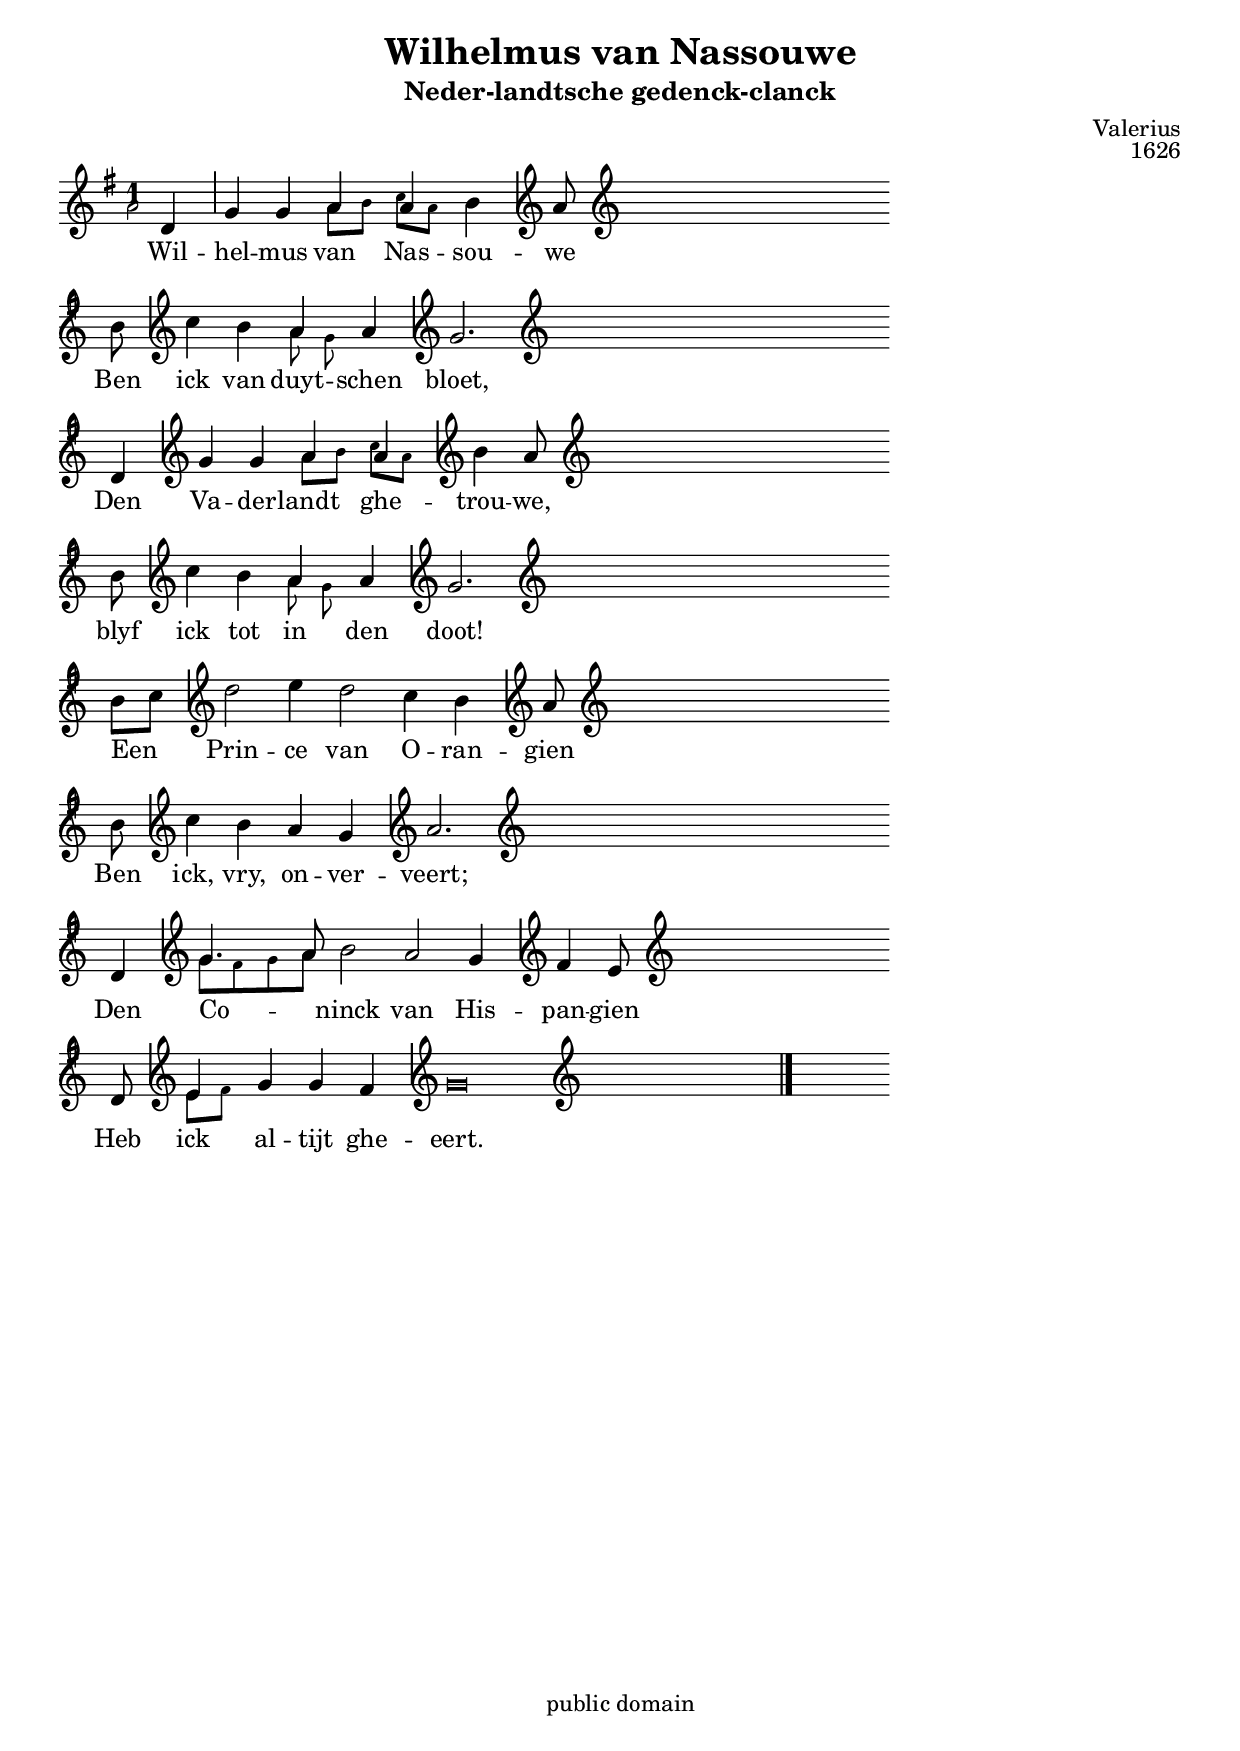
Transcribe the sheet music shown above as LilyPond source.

\version "2.3.4"

\header {
  texidoc = "Wilhelmus van Nassouwe"
  title = "Wilhelmus van Nassouwe"
  composer = "Valerius"
  subtitle = "Neder-landtsche gedenck-clanck"
  opus = "1626"
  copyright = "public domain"
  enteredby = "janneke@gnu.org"
}

%% hymn tricks
#(define (prepend-grob-property grob-name
	  grob-prop entry)
  (lambda (context)
   (let*
    ((grob-def (ly:context-property context grob-name)))
    (if (pair? grob-def)
     (ly:context-pushpop-property context grob-name grob-prop
      (cons
       entry
       (assoc-get grob-prop (car grob-def))))))))

#(define (set-extra-space grob-name entry value)
  (prepend-grob-property grob-name 'space-alist
   (cons entry (cons 'extra-space value))))

noclefs =  {
  s1
  \override Staff.Clef #'break-visibility = #(lambda (dir) (cons #t #t))
}

setMargins = {
  %% first line left margin
  %% justified:
  %% \context Staff \applycontext #(set-extra-space 'TimeSignature 'first-note 4.5)
  %% raggedright:
  \context Staff \applycontext #(set-extra-space 'TimeSignature 'first-note 9.5)
  
  %% next lines left margin
  \context Staff \applycontext #(set-extra-space 'KeySignature 'staff-bar 15)
  
  %% next lines small key-signature margin
  \context Staff \applycontext #(set-extra-space 'LeftEdge 'key-signature 1.0)
}

pipeSymbol = {
  %% Set height of bar line to 2 staff-spaces
  \once \override Staff.BarLine #'bar-size-procedure = #(lambda (x) 2)
  %% Move barline one staff-space up
  \once \override Staff.BarLine #'extra-offset = #'(0 . 1)
  \bar "|"
}

myBreak = { \bar "" \break }

\paper {
  indent = 0.0\mm
  linewidth = 120.0\mm
  textheight = 270.0\mm
}

voice =  \relative c' {
  \clef violin
  \key g \major
  d4 | g g a a b | a8 \myBreak
  b8 | c4 b a a | g2. \myBreak

  d4 | g g a a | b a8 \myBreak
  b8 | c4 b a a| g2.  \myBreak

  %% Hack for better left tekst margin
  %% b8[ c] | d2 e4 d2 c4 | b a8 \myBreak
  \set melismaBusyProperties = #'()
  b8[ c] |
  \unset melismaBusyProperties
  d2 e4 d2 c4 b | a8 \myBreak
  b8 | c4 b a g | a2. \myBreak

  d,4 | g4.\melisma a8\melismaEnd b2 a2 g4 | fis e8 \myBreak
  d8 | e4 g g fis | 
  
  \override NoteHead #'style = #'neo_mensural

  g\breve

  %% justified lines:
  %%\override Staff.BarLine #'extra-offset = #'(12 . 0)
  %% raggedright:
  \override Staff.BarLine #'extra-offset = #'(23 . 0)
  \bar "|."
}

stich =  \relative c'' {
  \override Staff.NoteCollision #'merge-differently-dotted = ##t
  \set fontSize = #-3
  %% broken?
  \override Stem #'beamed-lengths = #(map (lambda (x) (* 0.2 x)) '(3.26))

  \voiceTwo
  \partial 4
  s4 s s a8[ b] c[ a] s4.
  s8 s4 s a8 g s4 s2.

  s4 s s a8[ b] c[ a] s4.
  s8 s4 s a8 g s4 s2.
  
  s8 s s2 s4 s2 s4 s s8
  s8 s4 s s s s2.

  s4 g8[ fis g a] s2 s2 s4 s s8
  s8 e8[ fis]
}

modernText = \lyrics {
  Wil -- hel -- mus van Nas -- sou -- we
  ben ik van duit -- sen bloed,

  den va -- der -- land ge -- trou -- we
  blijf ik tot in den dood.

  Een prin -- se van O -- ran -- je
  ben ik vrij on -- ver -- veerd,

  den ko -- ning van His -- pan -- je
  heb ik al -- tijd ge -- eerd.
}

text = \lyrics {
  Wil -- hel -- mus van Nas -- sou -- we
  Ben ick van duyt -- schen bloet,
  Den Va -- der -- landt ghe -- trou -- we,
  blyf ick tot in den doot!
  %% Hack for better left text margin:
  %% Een Prin -- ce van O -- ran -- gien
  Een " " Prin -- ce van O -- ran -- gien
  Ben ick, vry, on -- ver -- veert;
  Den Co -- ninck van His -- pan -- gien
  Heb ick al -- tijt ghe -- eert.
}

oneHalfNoteTime = \markup {
  \override #'(baseline-skip . 0)
  \column < { \number "1" } { \smaller \smaller \note #"2" #-0.5 } >
}

\paper {
  raggedright = ##t

  \context {
    \Score
    %% defaults
    %% (shortest-duration-space . 2.0)
    %% (spacing-increment . 1.2)
    %% (base-shortest-duration . ,(ly:make-moment 1 8))
    %% wider spacing
    \override SpacingSpanner #'shortest-duration-space = #3.0
    \override SpacingSpanner #'spacing-increment = #1.2
    \override SpacingSpanner #'base-shortest-duration = #(ly:make-moment 1 8)
  }
}

\score {
  \context Score <<
    \context Staff <<
      \override Staff.StaffSymbol #'width = #'80
      \set Staff.autoBeaming = ##f
      \set Score.timing = ##f
      \setMargins
     
      %% Less vertical space needed with lyrics
      \set Staff.minimumVerticalExtent = #'(2 . 2)
      
      %% Custom time signature
      \override Staff.TimeSignature #'print-function = #Text_item::print
      \override Staff.TimeSignature #'text = #oneHalfNoteTime
      \noclefs
    
      \context Voice = "voice" \voice
      \context Voice = "stich" \stich
    >>
    \lyricsto "voice" \new Lyrics {
      \set minimumVerticalExtent = #'(2 . 2)
      \text
    }
  >>
  \paper {}
  \midi {}
}

%%% Local variables:
%%% LilyPond-indent-level:2
%%% End:
